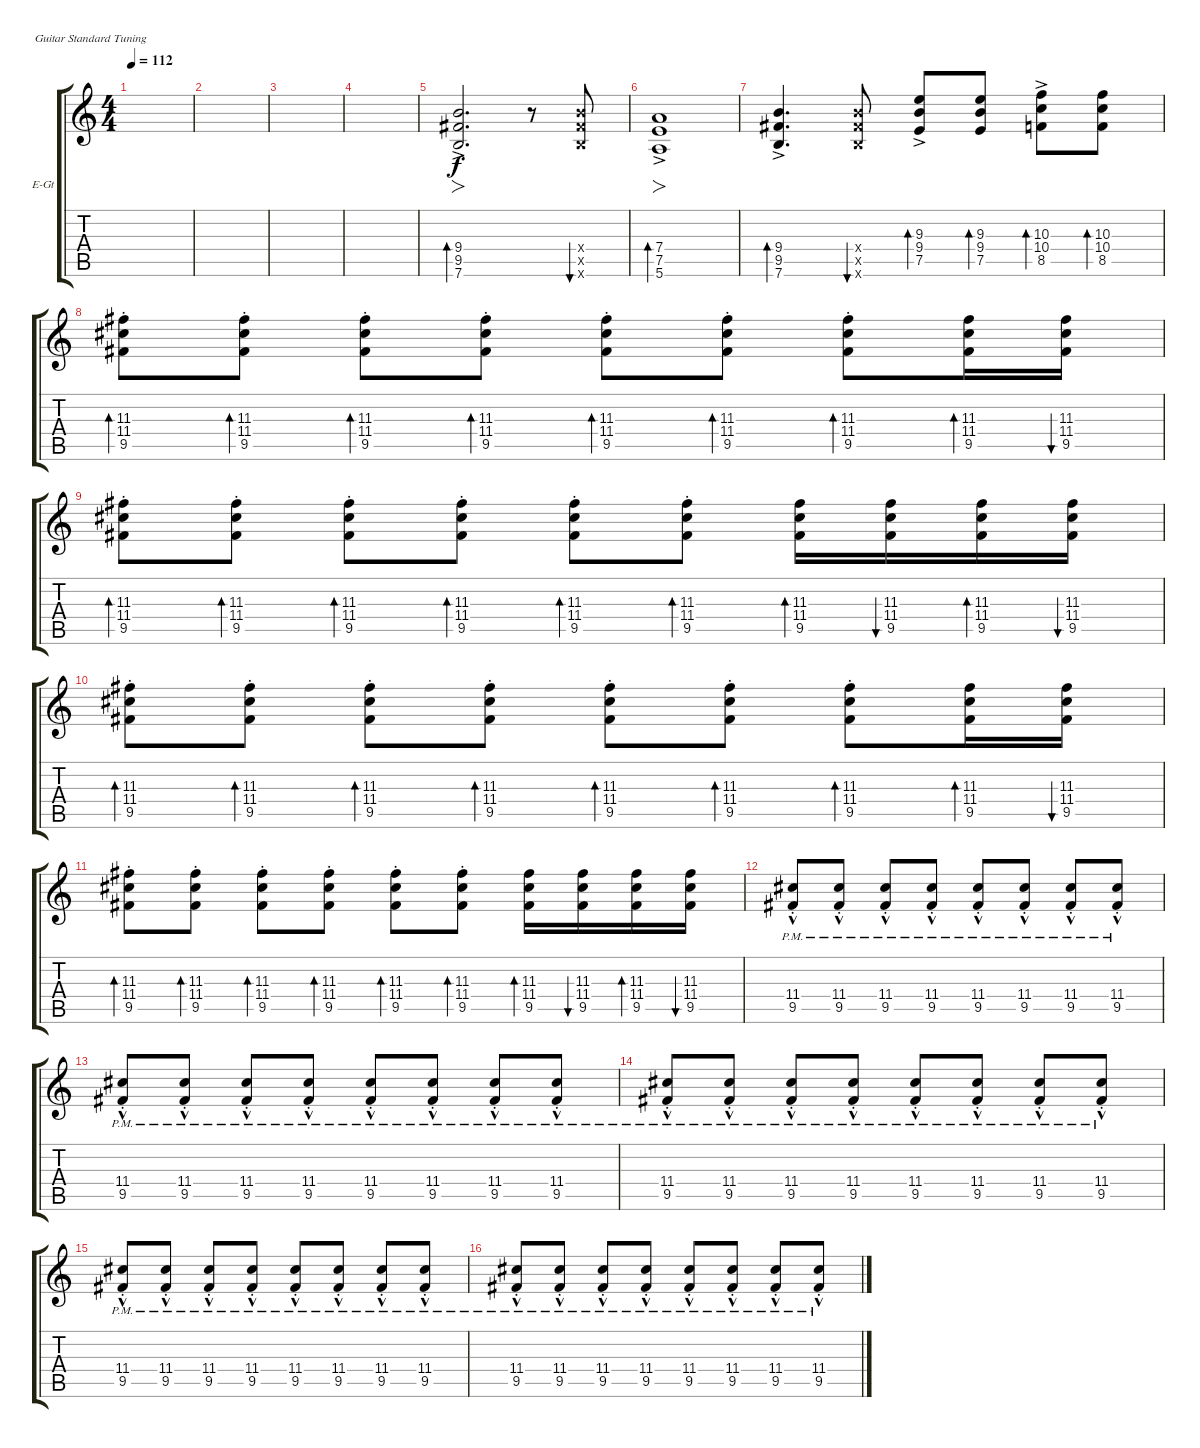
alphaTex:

\defaultSystemsLayout 4
\bracketExtendMode groupsimilarinstruments
\firstSystemTrackNameOrientation horizontal
\otherSystemsTrackNameOrientation horizontal
\track ("Turner" "E-Gt") {instrument electricguitarclean}
\staff {score tabs}
\tuning (E4 B3 G3 D3 A2 E2)
\ts (4 4)
\tempo 112
\clef g2
\ks c
|
|
|
|
(7.6{ac} 9.5{ac} 9.4{ac}).2{fo d bd 138} r.8 (9.4{x} 7.6{x} 9.5{x}).8{bu 79} |
(5.6{ac} 7.5{ac} 7.4{ac}).1{fo bd 82} |
(7.6{ac} 9.5{ac} 9.4{ac}).4{d bd 80} (7.6{x} 9.5{x} 9.4{x}).8{bu 79} (7.5{ac} 9.3{ac} 9.4{ac}).8{bd 52} (7.5 9.3 9.4).8{bd 52} (8.5{ac} 10.3{ac} 10.4{ac}).8{bd 52} (8.5 10.3 10.4).8{bd 52} |
(9.5{st} 11.4{st} 11.3{st}).8{bd 37} (9.5{st} 11.4{st} 11.3{st}).8{bd 37} (9.5{st} 11.4{st} 11.3{st}).8{bd 37} (9.5{st} 11.4{st} 11.3{st}).8{bd 37} (9.5{st} 11.4{st} 11.3{st}).8{bd 37} (9.5{st} 11.4{st} 11.3{st}).8{bd 37} (9.5{st} 11.4{st} 11.3{st}).8{bd 37} (9.5 11.4 11.3).16{bd 34} (9.5 11.4 11.3).16{bu 33} |
(9.5{st} 11.4{st} 11.3{st}).8{bd 33} (9.5{st} 11.4{st} 11.3{st}).8{bd 33} (9.5{st} 11.4{st} 11.3{st}).8{bd 33} (9.5{st} 11.4{st} 11.3{st}).8{bd 33} (9.5{st} 11.4{st} 11.3{st}).8{bd 33} (9.5{st} 11.4{st} 11.3{st}).8{bd 33} (9.5 11.4 11.3).16{bd 33} (9.5 11.4 11.3).16{bu 33} (9.5 11.4 11.3).16{bd 33} (9.5 11.4 11.3).16{bu 33} |
(9.5{st} 11.4{st} 11.3{st}).8{bd 37} (9.5{st} 11.4{st} 11.3{st}).8{bd 37} (9.5{st} 11.4{st} 11.3{st}).8{bd 37} (9.5{st} 11.4{st} 11.3{st}).8{bd 37} (9.5{st} 11.4{st} 11.3{st}).8{bd 37} (9.5{st} 11.4{st} 11.3{st}).8{bd 37} (9.5{st} 11.4{st} 11.3{st}).8{bd 37} (9.5 11.4 11.3).16{bd 34} (9.5 11.4 11.3).16{bu 33} |
(9.5{st} 11.4{st} 11.3{st}).8{bd 33} (9.5{st} 11.4{st} 11.3{st}).8{bd 33} (9.5{st} 11.4{st} 11.3{st}).8{bd 33} (9.5{st} 11.4{st} 11.3{st}).8{bd 33} (9.5{st} 11.4{st} 11.3{st}).8{bd 33} (9.5{st} 11.4{st} 11.3{st}).8{bd 33} (9.5 11.4 11.3).16{bd 33} (9.5 11.4 11.3).16{bu 33} (9.5 11.4 11.3).16{bd 33} (9.5 11.4 11.3).16{bu 33} |
(11.4{hac pm st} 9.5{hac pm st}).8 (11.4{hac pm st} 9.5{hac pm st}).8 (11.4{hac pm st} 9.5{hac pm st}).8 (11.4{hac pm st} 9.5{hac pm st}).8 (11.4{hac pm st} 9.5{hac pm st}).8 (11.4{hac pm st} 9.5{hac pm st}).8 (11.4{hac pm st} 9.5{hac pm st}).8 (11.4{hac pm st} 9.5{hac pm st}).8 |
(11.4{hac pm st} 9.5{hac pm st}).8 (11.4{hac pm st} 9.5{hac pm st}).8 (11.4{hac pm st} 9.5{hac pm st}).8 (11.4{hac pm st} 9.5{hac pm st}).8 (11.4{hac pm st} 9.5{hac pm st}).8 (11.4{hac pm st} 9.5{hac pm st}).8 (11.4{hac pm st} 9.5{hac pm st}).8 (11.4{hac pm st} 9.5{hac pm st}).8 |
(11.4{hac pm st} 9.5{hac pm st}).8 (11.4{hac pm st} 9.5{hac pm st}).8 (11.4{hac pm st} 9.5{hac pm st}).8 (11.4{hac pm st} 9.5{hac pm st}).8 (11.4{hac pm st} 9.5{hac pm st}).8 (11.4{hac pm st} 9.5{hac pm st}).8 (11.4{hac pm st} 9.5{hac pm st}).8 (11.4{hac pm st} 9.5{hac pm st}).8 |
(11.4{hac pm st} 9.5{hac pm st}).8 (11.4{hac pm st} 9.5{hac pm st}).8 (11.4{hac pm st} 9.5{hac pm st}).8 (11.4{hac pm st} 9.5{hac pm st}).8 (11.4{hac pm st} 9.5{hac pm st}).8 (11.4{hac pm st} 9.5{hac pm st}).8 (11.4{hac pm st} 9.5{hac pm st}).8 (11.4{hac pm st} 9.5{hac pm st}).8 |
(11.4{hac pm st} 9.5{hac pm st}).8 (11.4{hac pm st} 9.5{hac pm st}).8 (11.4{hac pm st} 9.5{hac pm st}).8 (11.4{hac pm st} 9.5{hac pm st}).8 (11.4{hac pm st} 9.5{hac pm st}).8 (11.4{hac pm st} 9.5{hac pm st}).8 (11.4{hac pm st} 9.5{hac pm st}).8 (11.4{hac pm st} 9.5{hac pm st}).8
